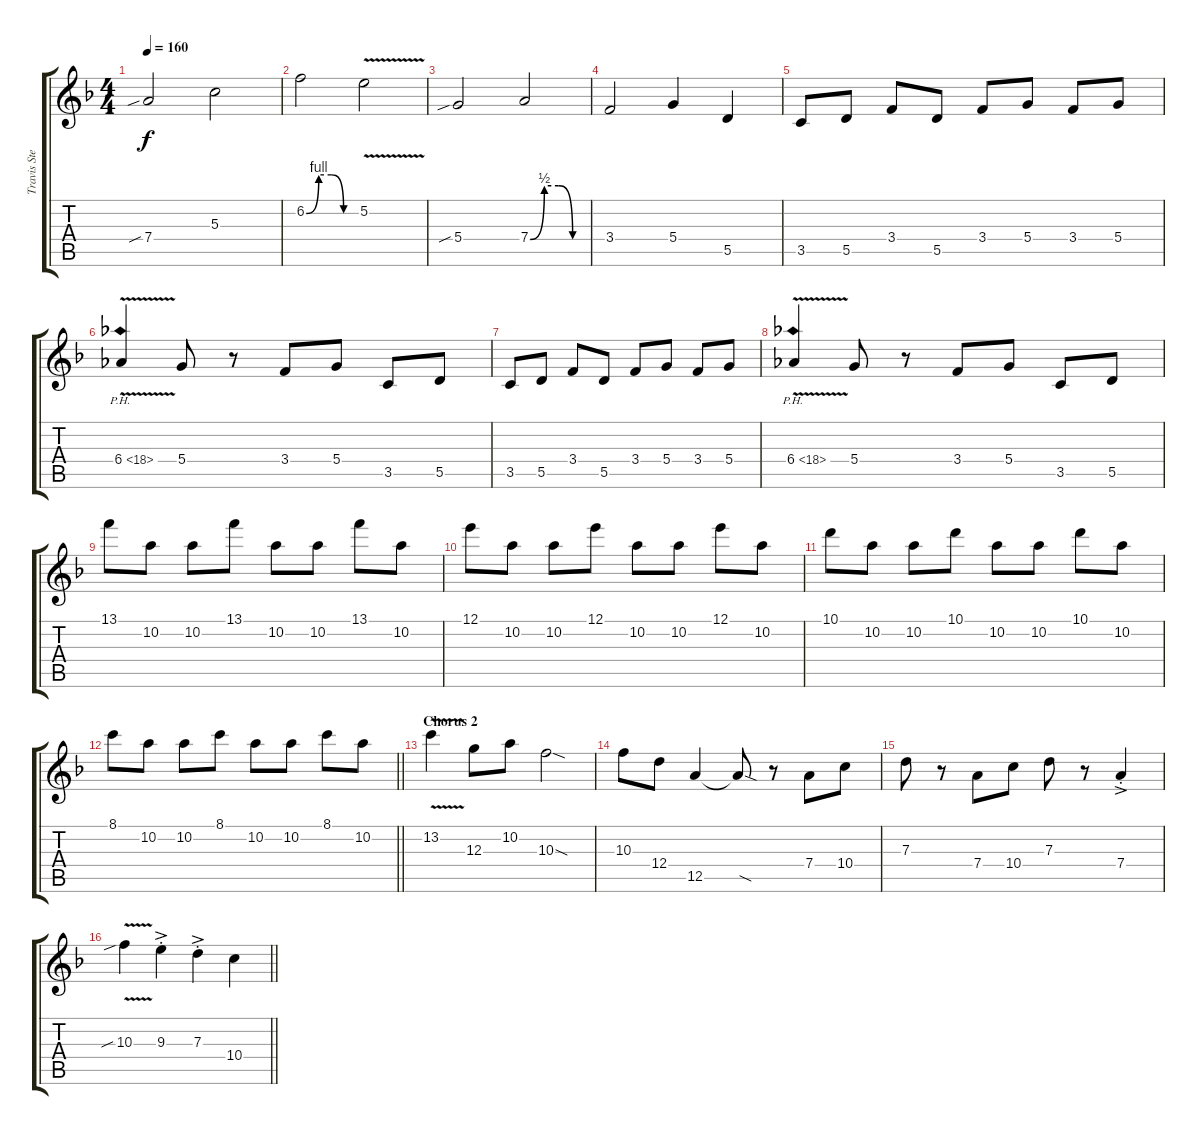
\track ("Travis Stever" "Travis Ste") {instrument distortionguitar}
\staff {score tabs}
\tuning (E4 B3 G3 D3 A2 D2) {hide}
\ts (4 4)
\tempo 160
\clef g2
\ks dminor
7.4{sib}.2{dy f} 5.3.2 |
6.2{be (custom 0 0 15 4 30 4 45 0 60 0)}.2 5.2{v}.2 |
5.4{sib}.2 7.4{be (custom 0 0 15 2 30 2 45 0 60 0)}.2 |
3.4.2 5.4.4 5.5.4 |
3.5.8 5.5.8 3.4.8 5.5.8 3.4.8 5.4.8 3.4.8 5.4.8 |
6.4{ph 12 v}.4 5.4.8 r.8 3.4.8 5.4.8 3.5.8 5.5.8 |
3.5.8 5.5.8 3.4.8 5.5.8 3.4.8 5.4.8 3.4.8 5.4.8 |
6.4{ph 12 v}.4 5.4.8 r.8 3.4.8 5.4.8 3.5.8 5.5.8 |
13.1.8 10.2.8 10.2.8 13.1.8 10.2.8 10.2.8 13.1.8 10.2.8 |
12.1.8 10.2.8 10.2.8 12.1.8 10.2.8 10.2.8 12.1.8 10.2.8 |
10.1.8 10.2.8 10.2.8 10.1.8 10.2.8 10.2.8 10.1.8 10.2.8 |
\barLineRight lightlight
8.1.8 10.2.8 10.2.8 8.1.8 10.2.8 10.2.8 8.1.8 10.2.8 |
\section ("" "Chorus 2")
13.2{v}.4 12.3.8 10.2.8 10.3{sod}.2 |
10.3.8 12.4.8 12.5.4 12.5{sod t}.8 r.8 7.4.8 10.4.8 |
7.3.8 r.8 7.4.8 10.4.8 7.3.8 r.8 7.4{ac st}.4 |
\barLineRight lightlight
10.3{v sib}.4 9.3{ac st}.4 7.3{ac st}.4 10.4.4
